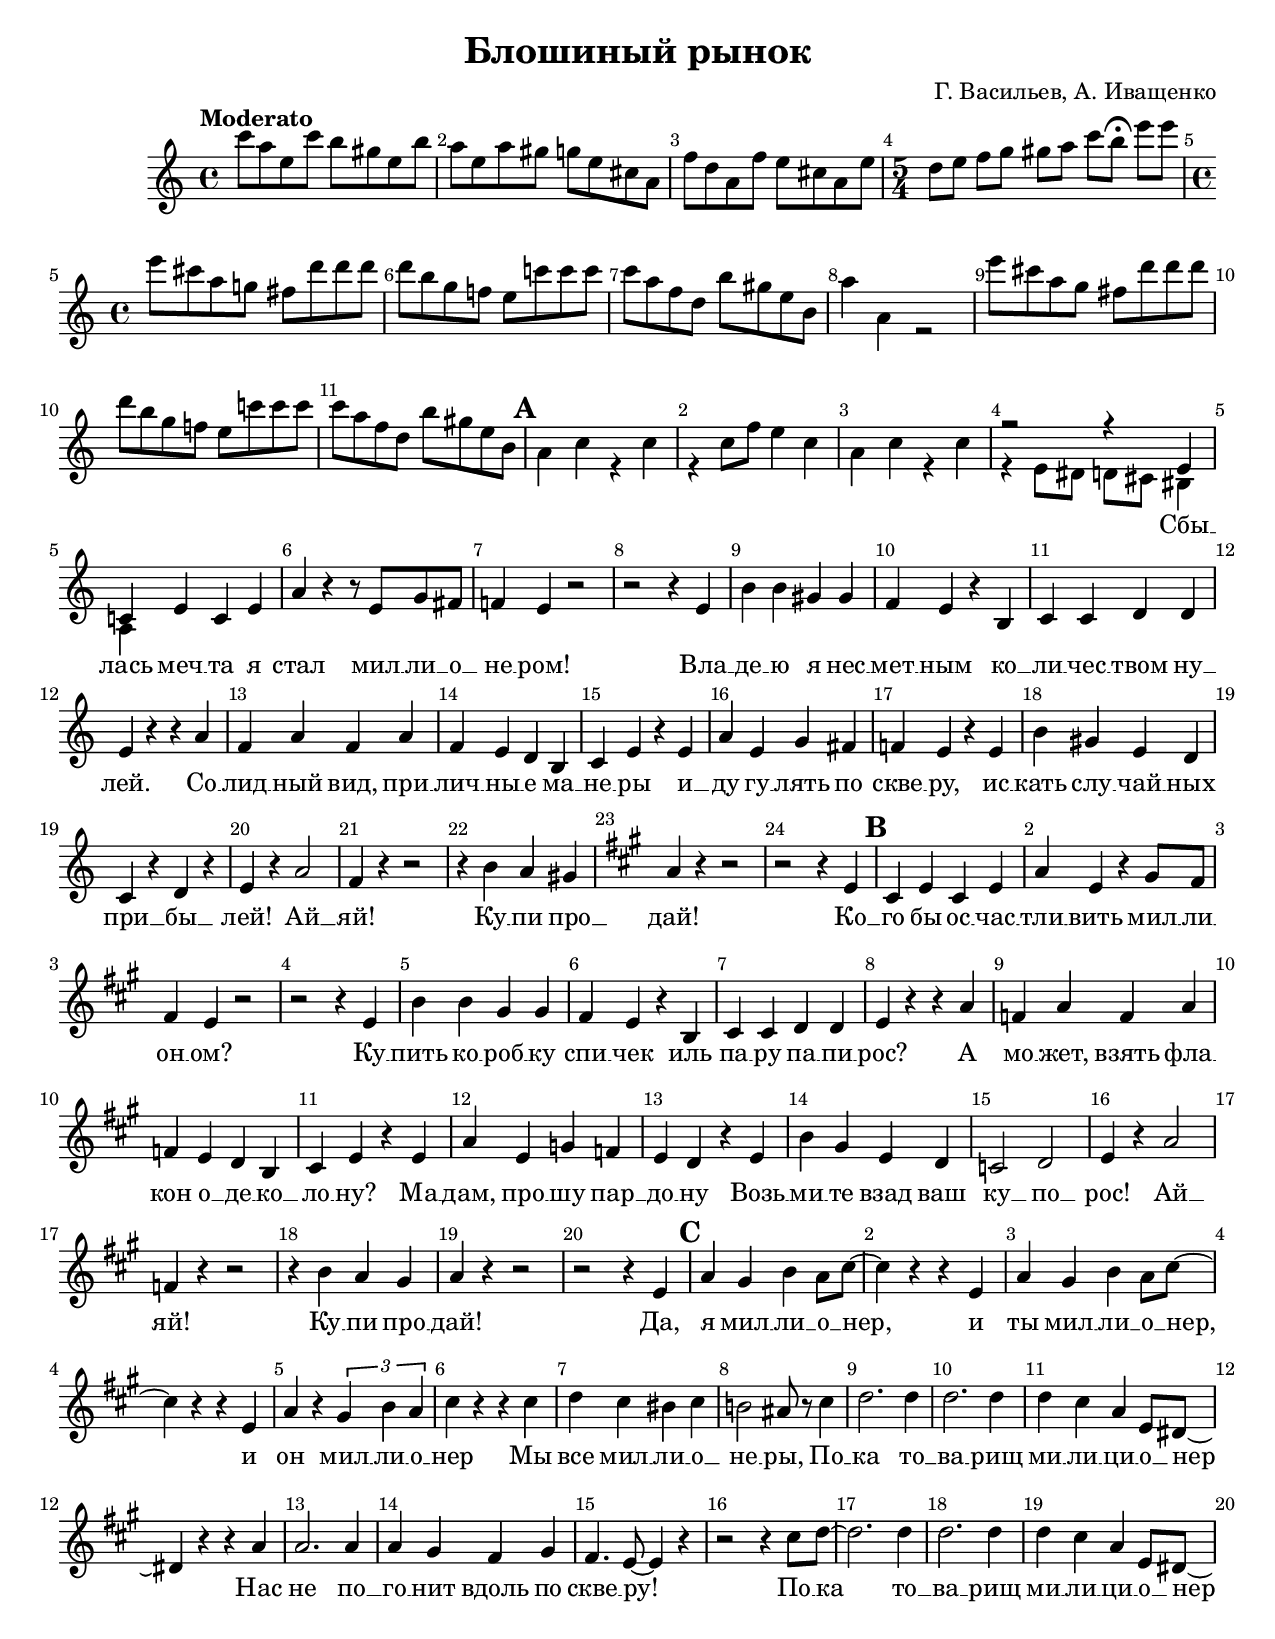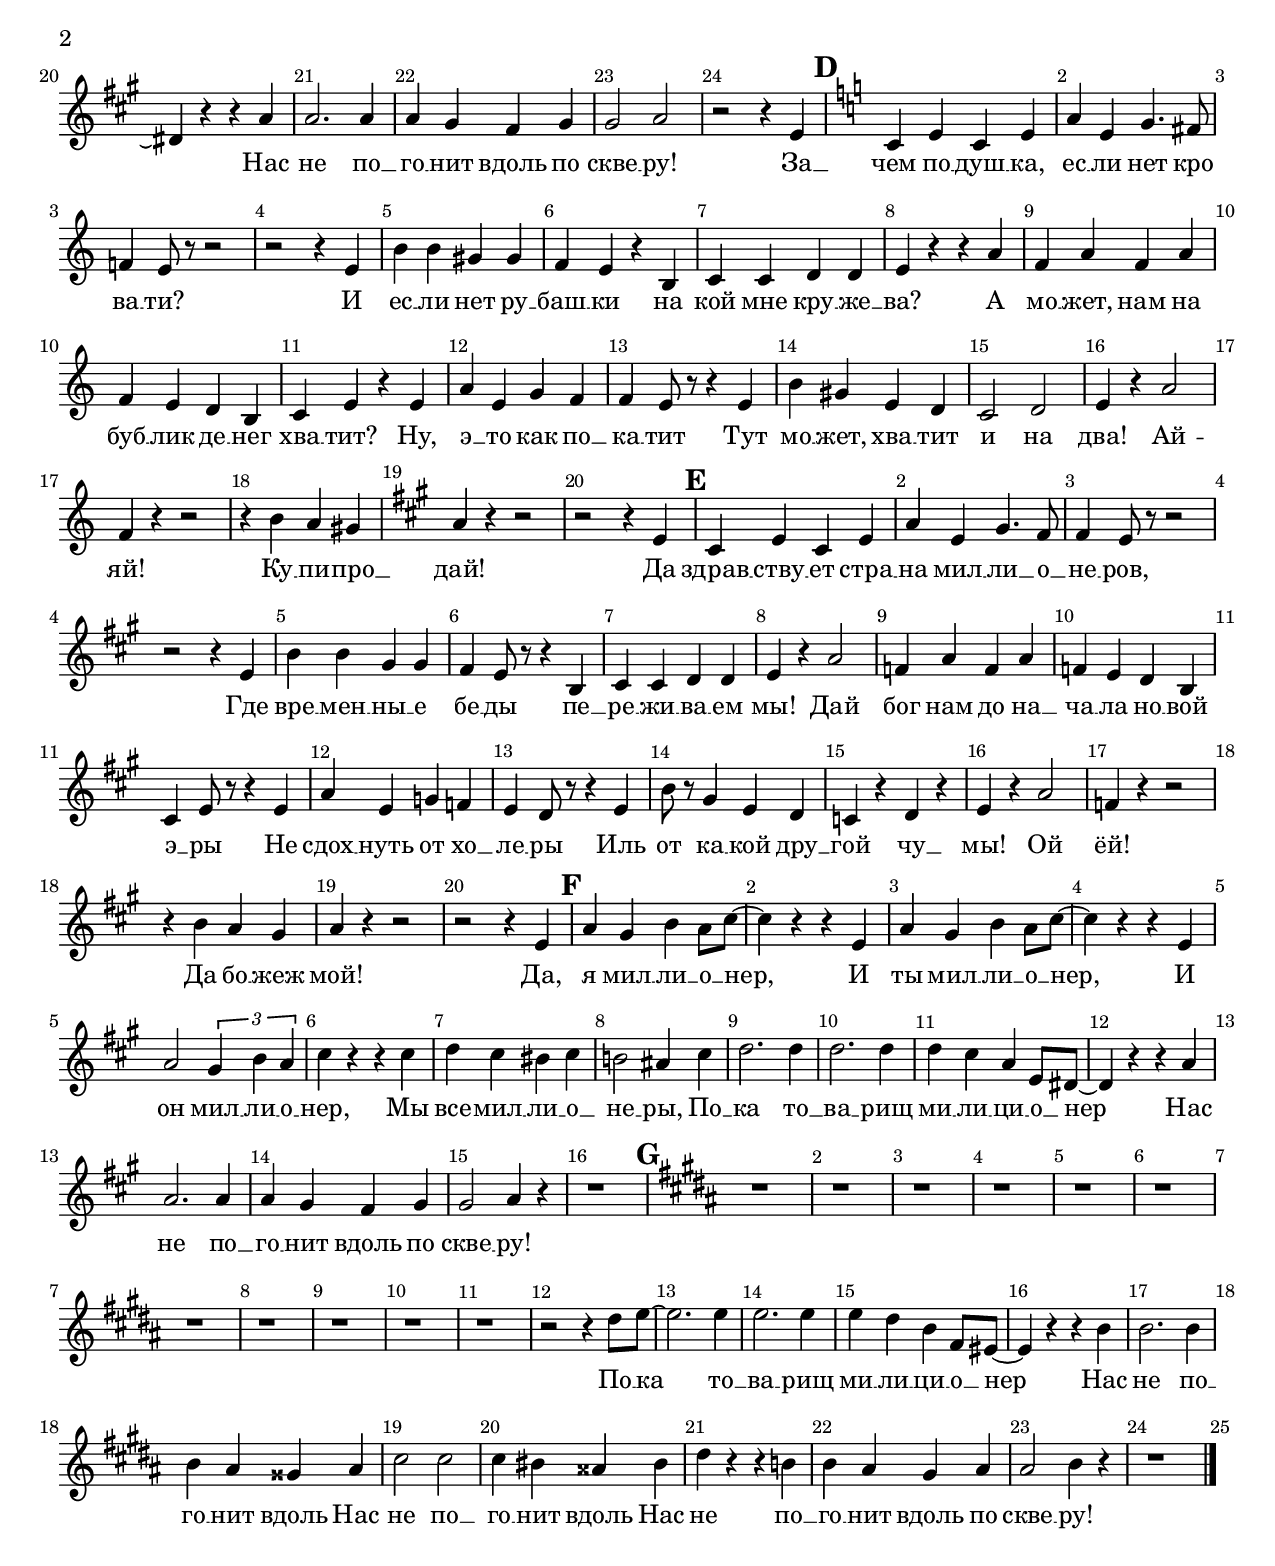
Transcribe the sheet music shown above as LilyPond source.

\version "2.22.0"


\paper {
  #(set-paper-size "letter")
}

scoreSetup = {
  \set Score.markFormatter = #format-mark-box-numbers
  \override Score.BarNumber.break-visibility = ##(#t #t #t)
}

relativeSetup = {
  \accidentalStyle modern
}

chordsSetup = {
  \set chordChanges = ##t
}

mkvThree =
#(define-scheme-function 
  (music)
  (ly:music?)
  #{
    \new Voice {  
      \voiceThree
      \magnifyMusic 0.63 {
        \override Score.SpacingSpanner.spacing-increment = #(* 1.2 0.63)
        $music
      }
    }
  #}
)

mkvTwo =
#(define-scheme-function 
  (music)
  (ly:music?)
  #{
    \new Voice {  
      \voiceTwo
      $music
    }
  #}
)

mkvOne =
#(define-scheme-function 
  (music)
  (ly:music?)
  #{
    \voiceOne
    $music
  #}
)

mkvOneThree =
#(define-scheme-function 
  (one three)
  (ly:music? ly:music?)
  #{
  <<
    \mkvOne { $one }
    \mkvThree { $three }
  >> 
  \oneVoice
  #}
)

mkvOneTwo =
#(define-scheme-function 
  (one two)
  (ly:music? ly:music?)
  #{
  <<
    \mkvOne { $one }
    \mkvTwo { $two }
  >> 
  \oneVoice
  #}
)

todo =
#(define-scheme-function 
  (music)
  (ly:music?)
  #{
    \xNote { 
      \override NoteHead.color = #red
      \override Stem.color = #red
      $music 
      \override NoteHead.color = #black
      \override Stem.color = #black
    }
  #}
)

mkScore =
#(define-scheme-function 
  (music)
  (ly:music?)
  #{
    \score {
      {
        \scoreSetup
        $music 
      }
    }
  #}
)

mkMark =
#(define-scheme-function 
  ()
  ()
  #{
    \mark \default
    \set Score.currentBarNumber = #1
  #}
)


\header {
  title = "Блошиный рынок"
  composer = "Г. Васильев, А. Иващенко"
}

\score {

{

\scoreSetup

<<
  \chords {
    \chordsSetup
  }

  \relative c' {
    \relativeSetup

    \tempo Moderato

    << { \voiceOne s1 s1 s1 \time 5/4 s1 s4 \time 4/4 s1 s1 s1 s1 s1 s1 s1}
      \new Voice { \voiceTwo 
      c''8 a e c' b gis e b' a e 
      a gis g e cis a f' d a f'  e cis a 
      e'  d e f g gis a c b^\fermata  
      e e

      e cis a g fis d' d d
      d b g f e c' c c
      c a f d b' gis e b
      a'4 a,4 r2

      e''8 cis a g fis d' d d
      d b g f e c' c c
      c a f d b' gis e b
    }
    >> \oneVoice

    % 1
    \mkMark
    
    << { \voiceOne s1 s1 s1 r2 r4 e,4 c e }
      \new Voice { \voiceTwo 
      a4 c r c
      r4 c8 f e4 c
      a4 c r c
      r4 e,8 dis d cis bis4
      a
      }
    >> \oneVoice
    c e
    a r4 r8 e g fis
    f4 e r2
    r2 r4 e
    b' b gis gis
    f e r b
    c c d d
    e r r a
    f a f a
    f e d b 
    c e r e
    a e g fis
    f e r e
    b' gis e d
    c r d r 
    e r a2
    f4 r4 r2
    r4 b a gis
    \key a \major
    a4 r4 r2
    r2 r4 e

    % 2
    \mkMark
    cis4 e cis e
    a e r gis8 fis
    fis4 e r2
    r2 r4 e
    b' b gis gis
    fis e r b
    cis cis d d 
    e r4 r4 a
    f a f a
    f e d b
    cis e r e
    a e g f
    e d r e
    b' gis e d
    c2 d2
    e4 r a2
    f4 r4 r2
    r4 b a gis
    a r4 r2
    r2 r4 e4

    % 3
    \mkMark
    a4 gis b a8 cis8~
    cis4 r4 r4 e,
    a gis b a8 cis8~
    cis4 r r e,
    a r \tuplet 3/2 {gis b a}
    cis r r cis
    d cis bis cis
    b2 ais8 r8 cis4
    d2. d4
    d2. d4
    d cis a e8 dis8~
    dis4 r4 r4 a'4
    a2. a4
    a gis fis gis
    fis4. e8~ e4 r4
    r2 r4 cis'8 d8~
    d2. d4
    d2. d4
    d4 cis a e8 dis8~
    dis4 r4 r4 a'
    a2. a4
    a gis fis gis
    gis2 a2
    r2 r4 e4

    % 4
    \mkMark
    \key c \major
    c e c e
    a e g4. fis8
    f4 e8 r8 r2
    r2 r4 e
    b' b gis gis
    f e r b
    c c d d 
    e r4 r4 a
    f a f a
    f e d b
    c e r e
    a e g f
    f e8 r r4 e4
    b' gis e d
    c2 d
    e4 r a2
    f4 r r2
    r4 b a gis
    \key a \major
    a4 r4 r2
    r2 r4 e

    % 5
    \mkMark
    cis4 e cis e
    a e gis4. fis8
    fis4 e8 r8 r2
    r2 r4 e
    b' b gis gis
    fis e8 r r4 b
    cis cis d d
    e r4 a2
    f4 a f a
    f e d b
    cis e8 r r4 e
    a e g f
    e d8 r r4 e
    b'8 r gis4 e d
    c r d r
    e r a2
    f4 r r2
    r4 b a gis
    a r4 r2
    r2 r4 e4

    % 6
    \mkMark
    a4 gis b a8 cis8~
    cis4 r r e,
    a4 gis b a8 cis8~
    cis4 r r e,
    a2 \tuplet 3/2 {gis4 b a}
    cis4 r r cis
    d cis bis cis
    b2 ais4 cis
    d2. d4
    d2. d4
    d cis a e8 dis8~
    dis4 r r a'
    a2. a4
    a gis fis gis
    gis2 a4 r4
    r1

    % 7 
    \mkMark
    \key b \major
    r1 r1 r1 r1
    r1 r1 r1 r1
    r1 r1 r1
    r2 r4 dis8 e8~
    e2. e4
    e2. e4
    e dis b fis8 eis8~
    eis4 r r b'
    b2. b4
    b ais gisis ais
    cis2 cis
    cis4 bis aisis bis
    dis r r b
    b ais gis ais
    ais2 b4 r4
    r1

    % \fine
    \bar "|."
  }

  \addlyrics {
    % 1
    Сбы __ лась меч __ та я стал мил __ ли __ о __ не __ ром!
    Вла __ де __ ю я нес __ мет __ ным ко __ ли __ чес __ твом ну __ лей. 
    Со __ лид __ ный вид, при __ лич __ ны __ е ма __ не __ ры
    и __ ду гу __ лять по скве __ ру, 
    ис __ кать слу __ чай __ ных при __ бы __ лей! 
    Ай  __ яй! Ку __ пи про __ дай! 

    % 2
    Ко __ го бы ос __ час __ тли __ вить мил __ ли __ он __ ом? 
    Ку __ пить ко __ роб __ ку спи __ чек иль па __ ру па __ пи __ рос? 
    А мо __ жет, взять фла __ кон о __ де __ ко __ ло __ ну? 
    Ма __ дам, про __ шу пар __ до __ ну
    Возь __ ми __ те взад ваш ку __ по __ рос! 
    Ай  __ яй! Ку __ пи про __ дай! 

    % 3
    Да, я мил __ ли __ о __ нер, 
    и ты мил __ ли __ о __ нер, 
    и он мил __ ли __ о __ нер
    Мы все мил __ ли __ о __ не __ ры, 
    По __ ка то __ ва __ рищ ми __ ли __ ци __ о __ нер 
    Нас не по __ го __ нит вдоль по скве __ ру! 
    По __ ка то __ ва __ рищ ми __ ли __ ци __ о __ нер 
    Нас не по __ го __ нит вдоль по скве __ ру! 

    За __ чем по __ душ __ ка, ес __ ли нет кро __ ва __ ти? 
    И ес __ ли нет ру __ баш __ ки на кой мне кру __ же __ ва? 
    А мо __ жет, нам на буб __ лик де __ нег хва __ тит? 
    Ну, э __ то как по __ ка __ тит
    Тут мо __ жет, хва __ тит и на два! 
    Ай -- яй! Ку __ пи -- про __ дай! 

    Да здрав __ ству __ ет стра __ на мил __ ли __ о __ не __ ров, 
    Где вре __ мен __ ны __ е бе __ ды пе __ ре __ жи __ ва __ ем мы! 
    Дай бог нам до на __ ча __ ла но __ вой э __ ры 
    Не сдох __ нуть от хо __ ле __ ры 
    Иль от ка __ кой дру __ гой чу __ мы! 
    Ой ёй! Да бо __ жеж мой! 

    % 7
    Да, я мил __ ли __ о __ нер, 
    И ты мил __ ли __ о __ нер, 
    И он мил __ ли __ о __ нер, 
    Мы все -- мил __ ли __ о __ не __ ры, 
    По __ ка то __ ва __ рищ ми __ ли __ ци __ о __ нер 
    Нас не по __ го __ нит вдоль по скве __ ру! 
    По __ ка то __ ва __ рищ ми __ ли __ ци __ о __ нер 
    Нас не по __ го __ нит вдоль 
    Нас не по __ го __ нит вдоль 
    Нас не по __ го __ нит вдоль по скве __ ру! 
  }
>>

} % Staff

} % score